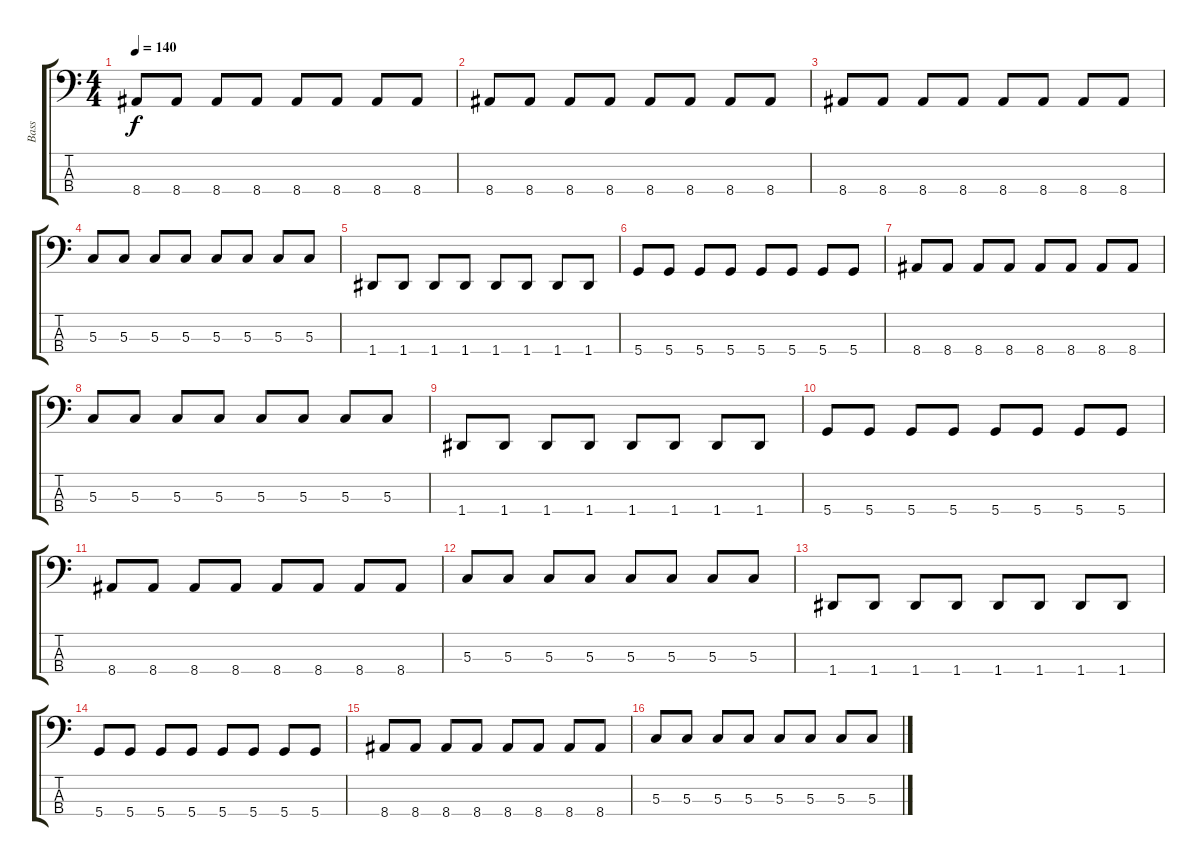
\track ("Bass" "Bass") {instrument electricbasspick}
\staff {score tabs}
\tuning (F2 C2 G1 D1) {hide}
\ts (4 4)
\tempo 140
\clef f4
\ks c
8.4.8{dy f} 8.4.8 8.4.8 8.4.8 8.4.8 8.4.8 8.4.8 8.4.8 |
8.4.8 8.4.8 8.4.8 8.4.8 8.4.8 8.4.8 8.4.8 8.4.8 |
8.4.8 8.4.8 8.4.8 8.4.8 8.4.8 8.4.8 8.4.8 8.4.8 |
5.3.8 5.3.8 5.3.8 5.3.8 5.3.8 5.3.8 5.3.8 5.3.8 |
1.4.8 1.4.8 1.4.8 1.4.8 1.4.8 1.4.8 1.4.8 1.4.8 |
5.4.8 5.4.8 5.4.8 5.4.8 5.4.8 5.4.8 5.4.8 5.4.8 |
8.4.8 8.4.8 8.4.8 8.4.8 8.4.8 8.4.8 8.4.8 8.4.8 |
5.3.8 5.3.8 5.3.8 5.3.8 5.3.8 5.3.8 5.3.8 5.3.8 |
1.4.8 1.4.8 1.4.8 1.4.8 1.4.8 1.4.8 1.4.8 1.4.8 |
5.4.8 5.4.8 5.4.8 5.4.8 5.4.8 5.4.8 5.4.8 5.4.8 |
8.4.8 8.4.8 8.4.8 8.4.8 8.4.8 8.4.8 8.4.8 8.4.8 |
5.3.8 5.3.8 5.3.8 5.3.8 5.3.8 5.3.8 5.3.8 5.3.8 |
1.4.8 1.4.8 1.4.8 1.4.8 1.4.8 1.4.8 1.4.8 1.4.8 |
5.4.8 5.4.8 5.4.8 5.4.8 5.4.8 5.4.8 5.4.8 5.4.8 |
8.4.8 8.4.8 8.4.8 8.4.8 8.4.8 8.4.8 8.4.8 8.4.8 |
5.3.8 5.3.8 5.3.8 5.3.8 5.3.8 5.3.8 5.3.8 5.3.8
